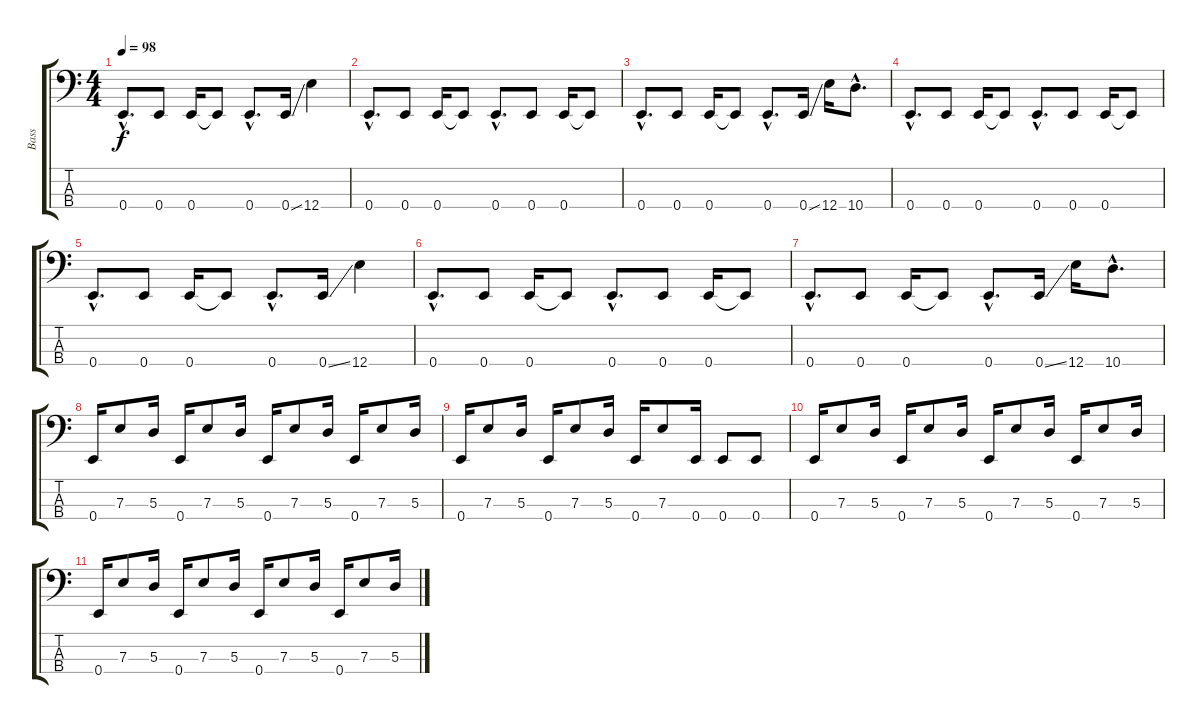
\track ("Bass" "Bass") {instrument synthbass2}
\staff {score tabs}
\tuning (G2 D2 A1 E1) {hide}
\ts (4 4)
\tempo 98
\clef f4
\ks c
0.4{hac}.8{d dy f} 0.4.8 0.4.16 0.4{t}.8 0.4{hac}.8{d} 0.4{ss}.16 12.4.4 |
0.4{hac}.8{d} 0.4.8 0.4.16 0.4{t}.8 0.4{hac}.8{d} 0.4.8 0.4.16 0.4{t}.8 |
0.4{hac}.8{d} 0.4.8 0.4.16 0.4{t}.8 0.4{hac}.8{d} 0.4{ss}.16 12.4.16 10.4{hac}.8{d} |
0.4{hac}.8{d} 0.4.8 0.4.16 0.4{t}.8 0.4{hac}.8{d} 0.4.8 0.4.16 0.4{t}.8 |
0.4{hac}.8{d} 0.4.8 0.4.16 0.4{t}.8 0.4{hac}.8{d} 0.4{ss}.16 12.4.4 |
0.4{hac}.8{d} 0.4.8 0.4.16 0.4{t}.8 0.4{hac}.8{d} 0.4.8 0.4.16 0.4{t}.8 |
0.4{hac}.8{d} 0.4.8 0.4.16 0.4{t}.8 0.4{hac}.8{d} 0.4{ss}.16 12.4.16 10.4{hac}.8{d} |
0.4.16 7.3.8 5.3.16 0.4.16 7.3.8 5.3.16 0.4.16 7.3.8 5.3.16 0.4.16 7.3.8 5.3.16 |
0.4.16 7.3.8 5.3.16 0.4.16 7.3.8 5.3.16 0.4.16 7.3.8 0.4.16 0.4.8 0.4.8 |
0.4.16 7.3.8 5.3.16 0.4.16 7.3.8 5.3.16 0.4.16 7.3.8 5.3.16 0.4.16 7.3.8 5.3.16 |
0.4.16 7.3.8 5.3.16 0.4.16 7.3.8 5.3.16 0.4.16 7.3.8 5.3.16 0.4.16 7.3.8 5.3.16
